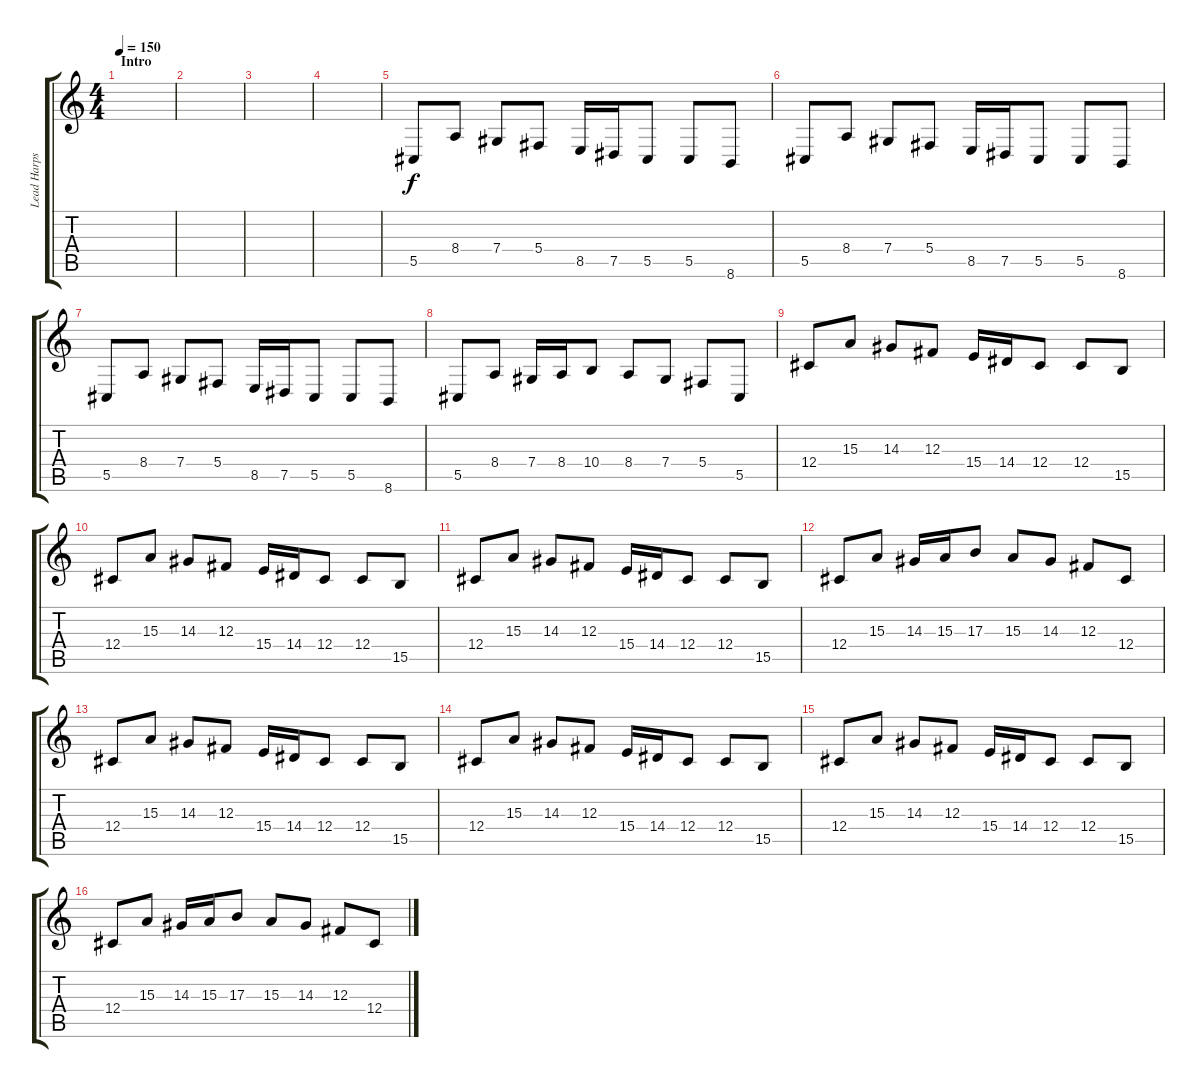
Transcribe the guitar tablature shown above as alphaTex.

\track ("Lead Harpsichord (Everton)" "Lead Harps") {instrument harpsichord}
\staff {score tabs}
\tuning (Eb4 Bb3 Gb3 Db3 Ab2 Eb2) {hide}
\ts (4 4)
\section ("" "Intro")
\tempo 150
\clef g2
\ks c
|
|
|
|
5.5.8 8.4.8 7.4.8 5.4.8 8.5.16 7.5.16 5.5.8 5.5.8 8.6.8 |
5.5.8 8.4.8 7.4.8 5.4.8 8.5.16 7.5.16 5.5.8 5.5.8 8.6.8 |
5.5.8 8.4.8 7.4.8 5.4.8 8.5.16 7.5.16 5.5.8 5.5.8 8.6.8 |
5.5.8 8.4.8 7.4.16 8.4.16 10.4.8 8.4.8 7.4.8 5.4.8 5.5.8 |
12.4.8 15.3.8 14.3.8 12.3.8 15.4.16 14.4.16 12.4.8 12.4.8 15.5.8 |
12.4.8 15.3.8 14.3.8 12.3.8 15.4.16 14.4.16 12.4.8 12.4.8 15.5.8 |
12.4.8 15.3.8 14.3.8 12.3.8 15.4.16 14.4.16 12.4.8 12.4.8 15.5.8 |
12.4.8 15.3.8 14.3.16 15.3.16 17.3.8 15.3.8 14.3.8 12.3.8 12.4.8 |
12.4.8 15.3.8 14.3.8 12.3.8 15.4.16 14.4.16 12.4.8 12.4.8 15.5.8 |
12.4.8 15.3.8 14.3.8 12.3.8 15.4.16 14.4.16 12.4.8 12.4.8 15.5.8 |
12.4.8 15.3.8 14.3.8 12.3.8 15.4.16 14.4.16 12.4.8 12.4.8 15.5.8 |
12.4.8 15.3.8 14.3.16 15.3.16 17.3.8 15.3.8 14.3.8 12.3.8 12.4.8
